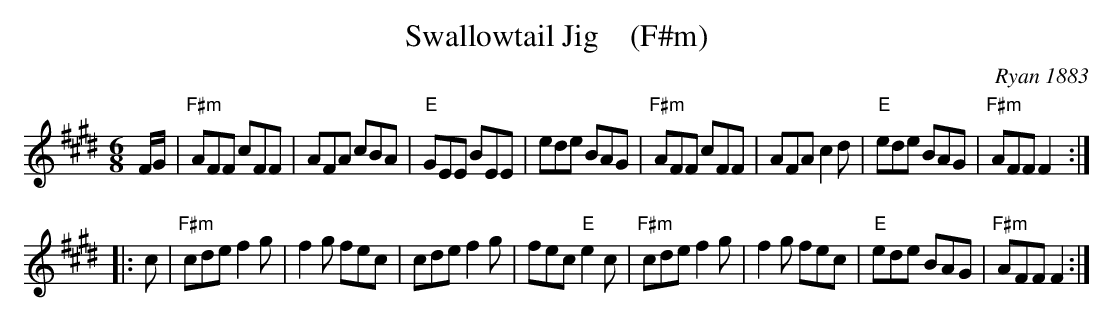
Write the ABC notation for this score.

X:1
T: Swallowtail Jig    (F#m)
O: Ryan 1883
M: 6/8
L: 1/8
K: F#dor
   F/G/ \
| "F#m"AFF cFF | AFA cBA | "E"GEE BEE | ede BAG \
| "F#m"AFF cFF | AFA c2d | "E"ede BAG | "F#m"AFF F2 :|
|: c \
| "F#m"cde f2g | f2g fec | cde f2g | fec "E"e2c \
| "F#m"cde f2g | f2g fec | "E"ede BAG | "F#m"AFF F2 :|
